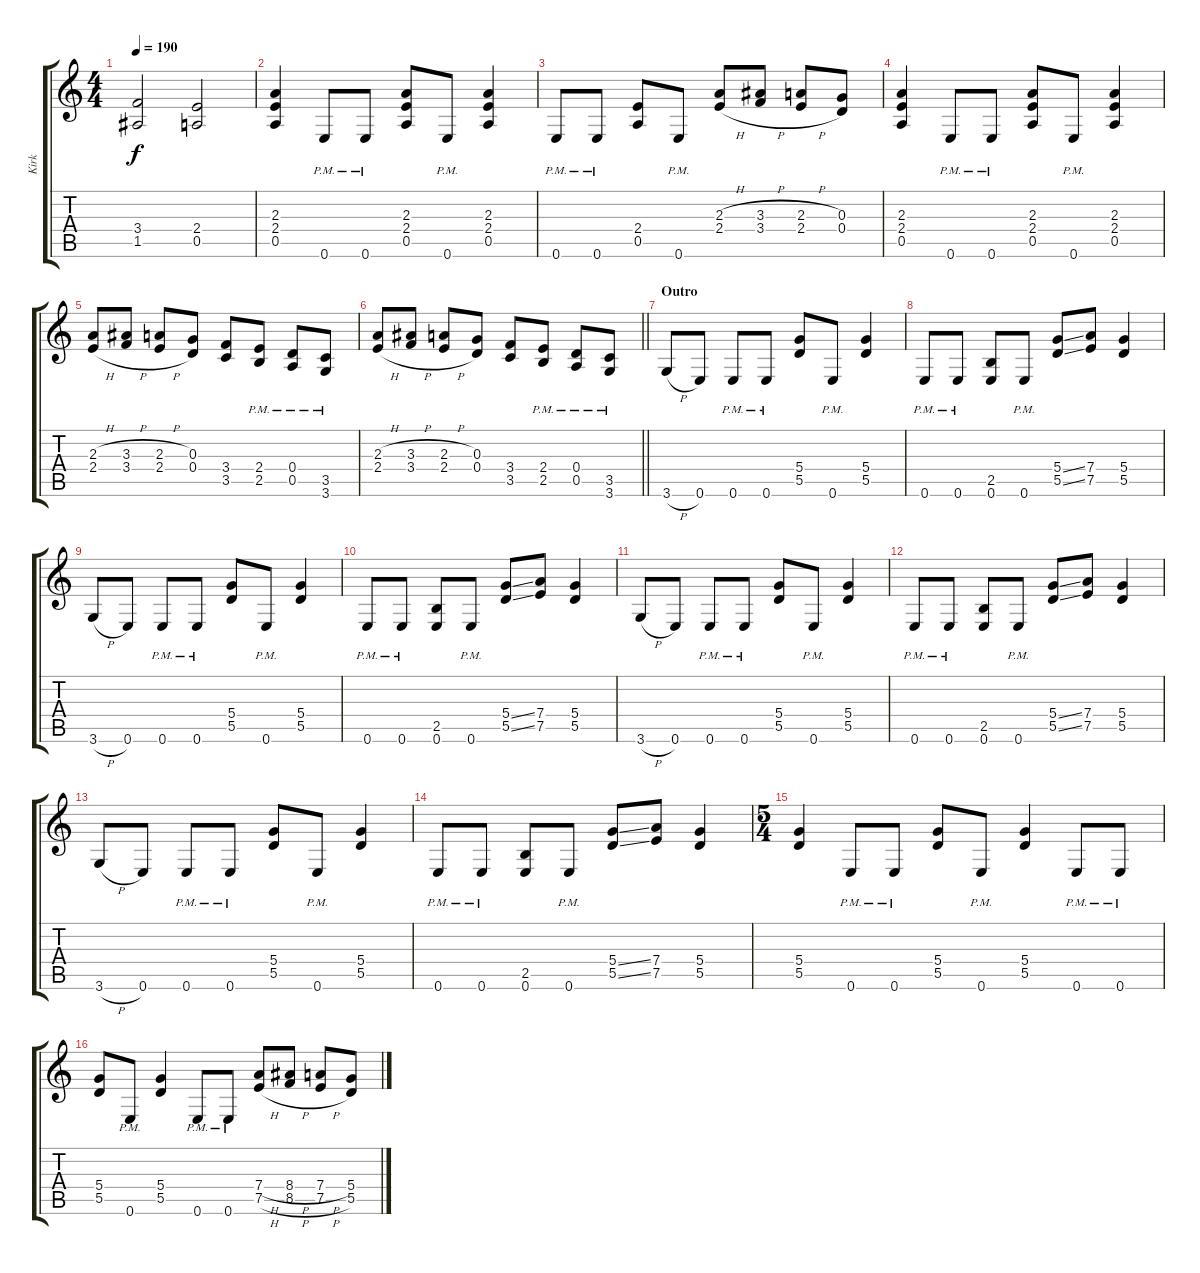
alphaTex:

\track ("Kirk" "Kirk") {instrument overdrivenguitar}
\staff {score tabs}
\tuning (E4 B3 G3 D3 A2 E2) {hide}
\ts (4 4)
\tempo 190
\clef g2
\ks c
(3.4 1.5).2{dy f} (2.4 0.5).2 |
(2.3 2.4 0.5).4 0.6{pm}.8 0.6{pm}.8 (2.3 2.4 0.5).8 0.6{pm}.8 (2.3 2.4 0.5).4 |
0.6{pm}.8 0.6{pm}.8 (2.4 0.5).8 0.6{pm}.8 (2.3{h} 2.4{h}).8 (3.3{h} 3.4{h}).8 (2.3{h} 2.4{h}).8 (0.3 0.4).8 |
(2.3 2.4 0.5).4 0.6{pm}.8 0.6{pm}.8 (2.3 2.4 0.5).8 0.6{pm}.8 (2.3 2.4 0.5).4 |
(2.3{h} 2.4{h}).8 (3.3{h} 3.4{h}).8 (2.3{h} 2.4{h}).8 (0.3 0.4).8 (3.4 3.5).8 (2.4{pm} 2.5{pm}).8 (0.4{pm} 0.5{pm}).8 (3.5{pm} 3.6{pm}).8 |
\barLineRight lightlight
(2.3{h} 2.4{h}).8 (3.3{h} 3.4{h}).8 (2.3{h} 2.4{h}).8 (0.3 0.4).8 (3.4 3.5).8 (2.4{pm} 2.5{pm}).8 (0.4{pm} 0.5{pm}).8 (3.5{pm} 3.6{pm}).8 |
\section ("" "Outro")
3.6{h}.8 0.6.8 0.6{pm}.8 0.6{pm}.8 (5.4 5.5).8 0.6{pm}.8 (5.4 5.5).4 |
0.6{pm}.8 0.6{pm}.8 (2.5 0.6).8 0.6{pm}.8 (5.4{ss} 5.5{ss}).8 (7.4 7.5).8 (5.4 5.5).4 |
3.6{h}.8 0.6.8 0.6{pm}.8 0.6{pm}.8 (5.4 5.5).8 0.6{pm}.8 (5.4 5.5).4 |
0.6{pm}.8 0.6{pm}.8 (2.5 0.6).8 0.6{pm}.8 (5.4{ss} 5.5{ss}).8 (7.4 7.5).8 (5.4 5.5).4 |
3.6{h}.8 0.6.8 0.6{pm}.8 0.6{pm}.8 (5.4 5.5).8 0.6{pm}.8 (5.4 5.5).4 |
0.6{pm}.8 0.6{pm}.8 (2.5 0.6).8 0.6{pm}.8 (5.4{ss} 5.5{ss}).8 (7.4 7.5).8 (5.4 5.5).4 |
3.6{h}.8 0.6.8 0.6{pm}.8 0.6{pm}.8 (5.4 5.5).8 0.6{pm}.8 (5.4 5.5).4 |
0.6{pm}.8 0.6{pm}.8 (2.5 0.6).8 0.6{pm}.8 (5.4{ss} 5.5{ss}).8 (7.4 7.5).8 (5.4 5.5).4 |
\ts (5 4)
(5.4 5.5).4 0.6{pm}.8 0.6{pm}.8 (5.4 5.5).8 0.6{pm}.8 (5.4 5.5).4 0.6{pm}.8 0.6{pm}.8 |
(5.4 5.5).8 0.6{pm}.8 (5.4 5.5).4 0.6{pm}.8 0.6{pm}.8 (7.4{h} 7.5{h}).8 (8.4{h} 8.5{h}).8 (7.4{h} 7.5{h}).8 (5.4 5.5).8
